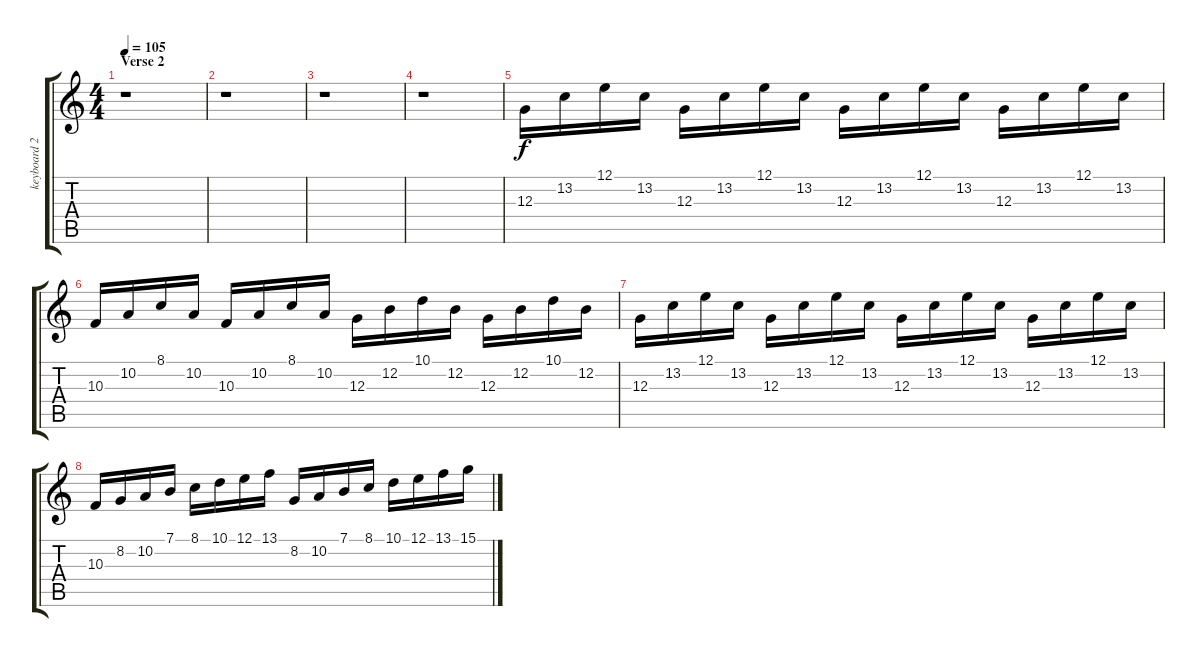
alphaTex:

\track ("keyboard 2" "keyboard 2") {instrument electricgrandpiano}
\staff {score tabs}
\tuning (E4 B3 G3 D3 A2 E2) {hide}
\ts (4 4)
\section ("" "Verse 2")
\tempo 105
\clef g2
\ks c
r.1{dy f} |
r.1 |
r.1 |
r.1 |
\section ("" "")
12.3.16 13.2.16 12.1.16 13.2.16 12.3.16 13.2.16 12.1.16 13.2.16 12.3.16 13.2.16 12.1.16 13.2.16 12.3.16 13.2.16 12.1.16 13.2.16 |
10.3.16 10.2.16 8.1.16 10.2.16 10.3.16 10.2.16 8.1.16 10.2.16 12.3.16 12.2.16 10.1.16 12.2.16 12.3.16 12.2.16 10.1.16 12.2.16 |
12.3.16 13.2.16 12.1.16 13.2.16 12.3.16 13.2.16 12.1.16 13.2.16 12.3.16 13.2.16 12.1.16 13.2.16 12.3.16 13.2.16 12.1.16 13.2.16 |
10.3.16 8.2.16 10.2.16 7.1.16 8.1.16 10.1.16 12.1.16 13.1.16 8.2.16 10.2.16 7.1.16 8.1.16 10.1.16 12.1.16 13.1.16 15.1.16
